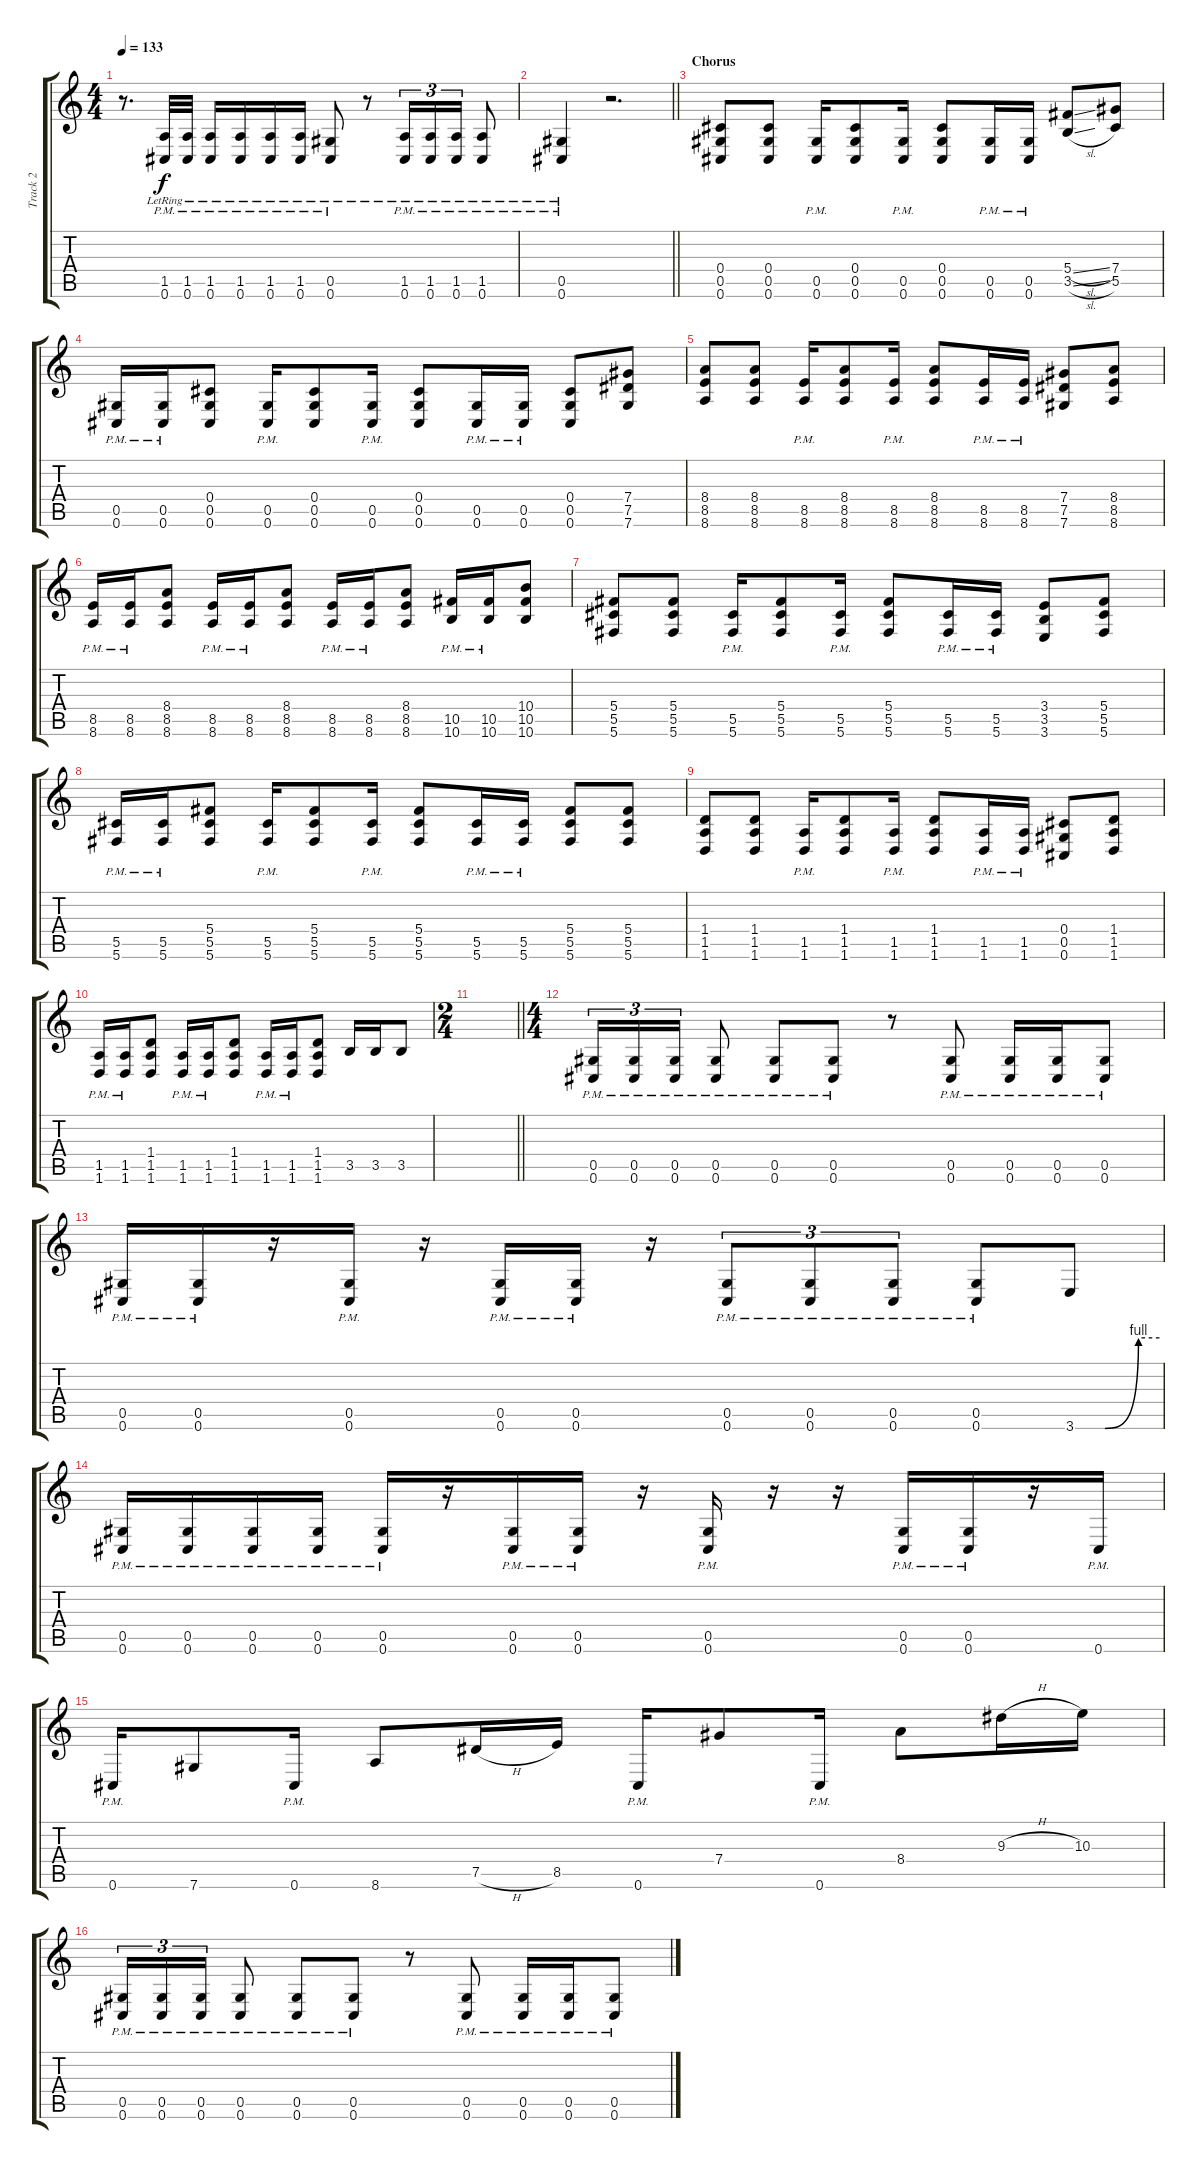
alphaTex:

\track ("Track 2" "Track 2") {instrument overdrivenguitar}
\staff {score tabs}
\tuning (Eb4 Bb3 Gb3 Db3 Ab2 Db2) {hide}
\ts (4 4)
\tempo 133
\clef g2
\ks c
r.8{d dy f} (1.5{pm lr} 0.6{pm lr}).32 (1.5{pm lr} 0.6{pm lr}).32 (1.5{pm lr} 0.6{pm lr}).16 (1.5{pm lr} 0.6{pm lr}).16 (1.5{pm lr} 0.6{pm lr}).16 (1.5{pm lr} 0.6{pm lr}).16 (0.5{pm lr} 0.6{pm lr}).8 r.8 (1.5{pm lr} 0.6{pm lr}).16{tu (3 2)} (1.5{pm lr} 0.6{pm lr}).16{tu (3 2)} (1.5{pm lr} 0.6{pm lr}).16{tu (3 2)} (1.5{pm lr} 0.6{pm lr}).8 |
\barLineRight lightlight
(0.5{pm lr} 0.6{pm lr}).4 r.2{d} |
\section ("" "Chorus")
(0.4 0.5 0.6).8 (0.4 0.5 0.6).8 (0.5{pm} 0.6{pm}).16 (0.4 0.5 0.6).8 (0.5{pm} 0.6{pm}).16 (0.4 0.5 0.6).8 (0.5{pm} 0.6{pm}).16 (0.5{pm} 0.6{pm}).16 (5.4{sl} 3.5{sl}).8 (7.4 5.5).8 |
(0.5{pm} 0.6{pm}).16 (0.5{pm} 0.6{pm}).16 (0.4 0.5 0.6).8 (0.5{pm} 0.6{pm}).16 (0.4 0.5 0.6).8 (0.5{pm} 0.6{pm}).16 (0.4 0.5 0.6).8 (0.5{pm} 0.6{pm}).16 (0.5{pm} 0.6{pm}).16 (0.4 0.5 0.6).8 (7.4 7.5 7.6).8 |
(8.4 8.5 8.6).8 (8.4 8.5 8.6).8 (8.5{pm} 8.6{pm}).16 (8.4 8.5 8.6).8 (8.5{pm} 8.6{pm}).16 (8.4 8.5 8.6).8 (8.5{pm} 8.6{pm}).16 (8.5{pm} 8.6{pm}).16 (7.4 7.5 7.6).8 (8.4 8.5 8.6).8 |
(8.5{pm} 8.6{pm}).16 (8.5{pm} 8.6{pm}).16 (8.4 8.5 8.6).8 (8.5{pm} 8.6{pm}).16 (8.5{pm} 8.6{pm}).16 (8.4 8.5 8.6).8 (8.5{pm} 8.6{pm}).16 (8.5{pm} 8.6{pm}).16 (8.4 8.5 8.6).8 (10.5{pm} 10.6{pm}).16 (10.5{pm} 10.6{pm}).16 (10.4 10.5 10.6).8 |
(5.4 5.5 5.6).8 (5.4 5.5 5.6).8 (5.5{pm} 5.6{pm}).16 (5.4 5.5 5.6).8 (5.5{pm} 5.6{pm}).16 (5.4 5.5 5.6).8 (5.5{pm} 5.6{pm}).16 (5.5{pm} 5.6{pm}).16 (3.4 3.5 3.6).8 (5.4 5.5 5.6).8 |
(5.5{pm} 5.6{pm}).16 (5.5{pm} 5.6{pm}).16 (5.4 5.5 5.6).8 (5.5{pm} 5.6{pm}).16 (5.4 5.5 5.6).8 (5.5{pm} 5.6{pm}).16 (5.4 5.5 5.6).8 (5.5{pm} 5.6{pm}).16 (5.5{pm} 5.6{pm}).16 (5.4 5.5 5.6).8 (5.4 5.5 5.6).8 |
(1.4 1.5 1.6).8 (1.4 1.5 1.6).8 (1.5{pm} 1.6{pm}).16 (1.4 1.5 1.6).8 (1.5{pm} 1.6{pm}).16 (1.4 1.5 1.6).8 (1.5{pm} 1.6{pm}).16 (1.5{pm} 1.6{pm}).16 (0.4 0.5 0.6).8 (1.4 1.5 1.6).8 |
(1.5{pm} 1.6{pm}).16 (1.5{pm} 1.6{pm}).16 (1.4 1.5 1.6).8 (1.5{pm} 1.6{pm}).16 (1.5{pm} 1.6{pm}).16 (1.4 1.5 1.6).8 (1.5{pm} 1.6{pm}).16 (1.5{pm} 1.6{pm}).16 (1.4 1.5 1.6).8 3.5.16 3.5.16 3.5.8 |
\ts (2 4)
\barLineRight lightlight
|
\ts (4 4)
(0.5{pm} 0.6{pm}).16{tu (3 2)} (0.5{pm} 0.6{pm}).16{tu (3 2)} (0.5{pm} 0.6{pm}).16{tu (3 2)} (0.5{pm} 0.6{pm}).8 (0.5{pm} 0.6{pm}).8 (0.5{pm} 0.6{pm}).8 r.8 (0.5{pm} 0.6{pm}).8 (0.5{pm} 0.6{pm}).16 (0.5{pm} 0.6{pm}).16 (0.5{pm} 0.6{pm}).8 |
(0.5{pm} 0.6{pm}).16 (0.5{pm} 0.6{pm}).16 r.16 (0.5{pm} 0.6{pm}).16 r.16 (0.5{pm} 0.6{pm}).16 (0.5{pm} 0.6{pm}).16 r.16 (0.5{pm} 0.6{pm}).8{tu (3 2)} (0.5{pm} 0.6{pm}).8{tu (3 2)} (0.5{pm} 0.6{pm}).8{tu (3 2)} (0.5{pm} 0.6{pm}).8 3.6{be (custom 0 0 21 0 45 4 60 4)}.8 |
(0.5{pm} 0.6{pm}).16 (0.5{pm} 0.6{pm}).16 (0.5{pm} 0.6{pm}).16 (0.5{pm} 0.6{pm}).16 (0.5{pm} 0.6{pm}).16 r.16 (0.5{pm} 0.6{pm}).16 (0.5{pm} 0.6{pm}).16 r.16 (0.5{pm} 0.6{pm}).16 r.16 r.16 (0.5{pm} 0.6{pm}).16 (0.5{pm} 0.6{pm}).16 r.16 0.6{pm}.16 |
0.6{pm}.16 7.6.8 0.6{pm}.16 8.6.8 7.5{h}.16 8.5.16 0.6{pm}.16 7.4.8 0.6{pm}.16 8.4.8 9.3{h}.16 10.3.16 |
(0.5{pm} 0.6{pm}).16{tu (3 2)} (0.5{pm} 0.6{pm}).16{tu (3 2)} (0.5{pm} 0.6{pm}).16{tu (3 2)} (0.5{pm} 0.6{pm}).8 (0.5{pm} 0.6{pm}).8 (0.5{pm} 0.6{pm}).8 r.8 (0.5{pm} 0.6{pm}).8 (0.5{pm} 0.6{pm}).16 (0.5{pm} 0.6{pm}).16 (0.5{pm} 0.6{pm}).8
